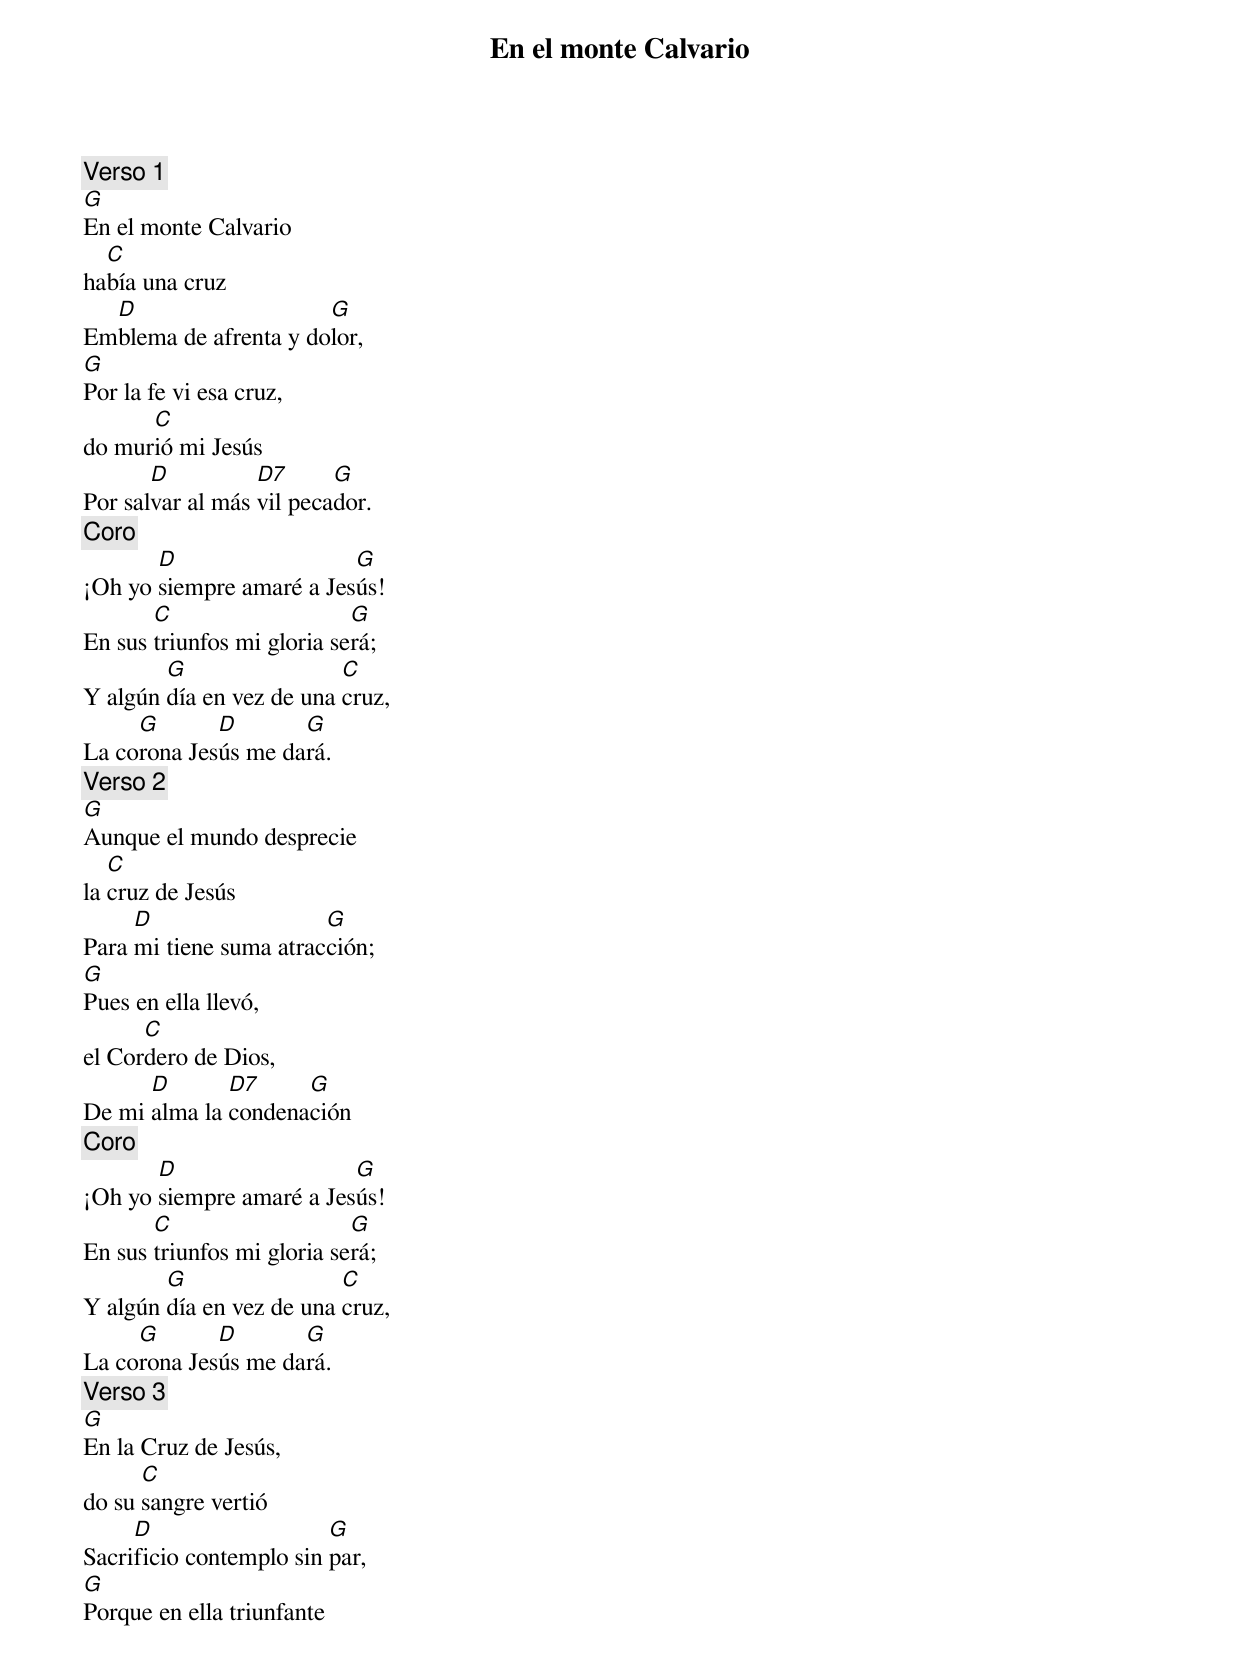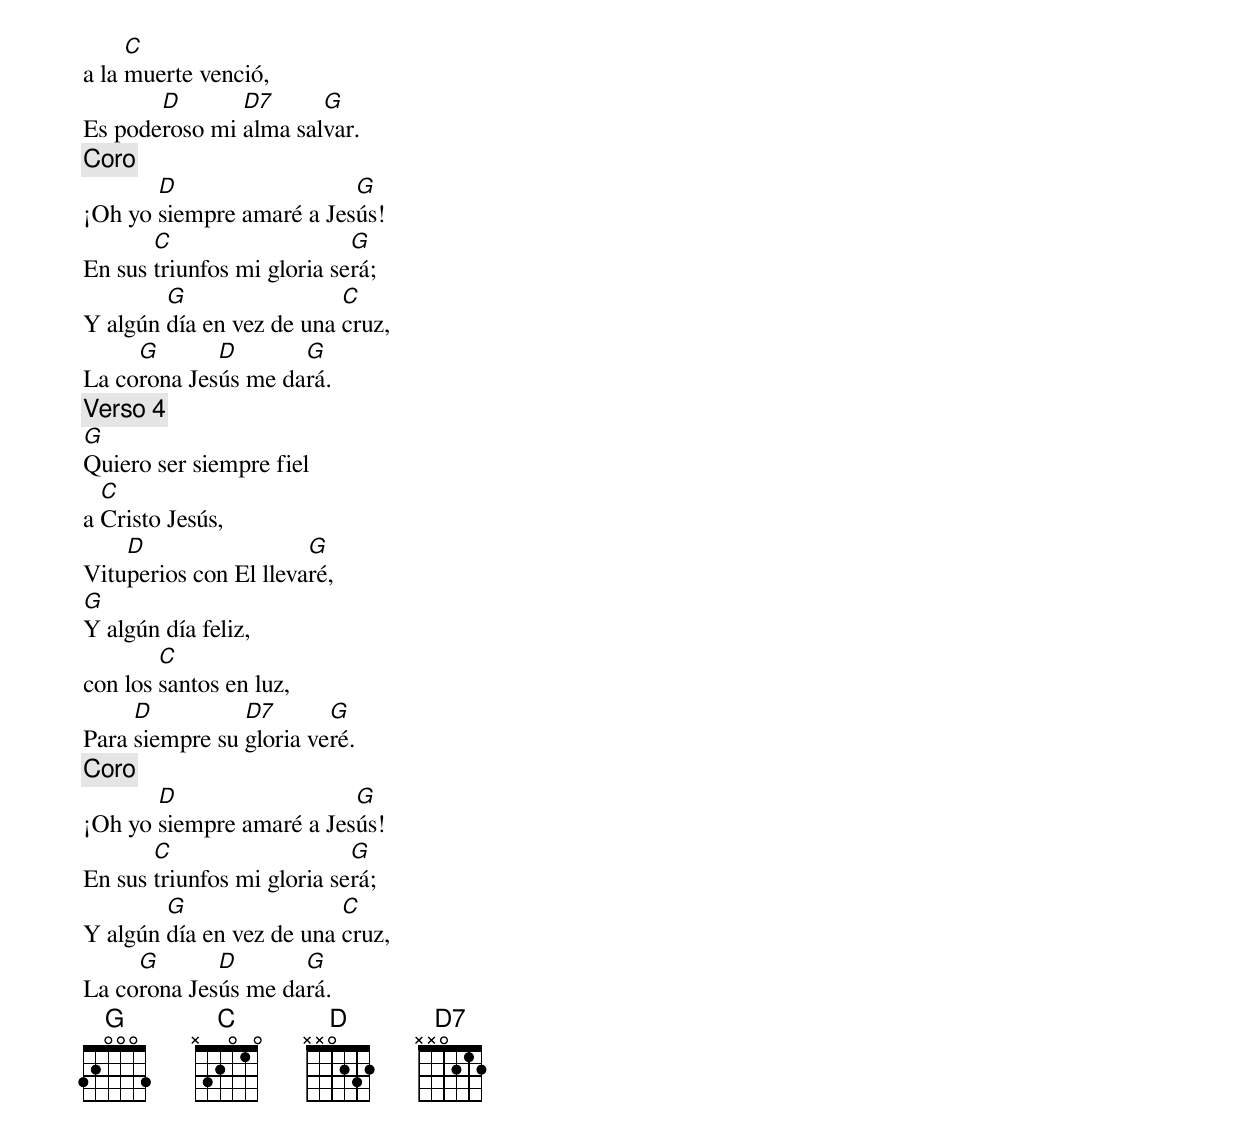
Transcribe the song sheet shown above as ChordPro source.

{title: En el monte Calvario}
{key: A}
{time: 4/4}
{comment: Verso 1}
[G]En el monte Calvario
ha[C]bía una cruz
Em[D]blema de afrenta y do[G]lor,
[G]Por la fe vi esa cruz,
do mur[C]ió mi Jesús
Por sal[D]var al más [D7]vil peca[G]dor.
{comment: Coro}
¡Oh yo [D]siempre amaré a Jes[G]ús!
En sus [C]triunfos mi gloria se[G]rá;
Y algún [G]día en vez de una [C]cruz,
La co[G]rona Jes[D]ús me da[G]rá.
{comment: Verso 2}
[G]Aunque el mundo desprecie
la [C]cruz de Jesús
Para [D]mi tiene suma atrac[G]ción;
[G]Pues en ella llevó,
el Cor[C]dero de Dios,
De mi [D]alma la [D7]condena[G]ción
{comment: Coro}
¡Oh yo [D]siempre amaré a Jes[G]ús!
En sus [C]triunfos mi gloria se[G]rá;
Y algún [G]día en vez de una [C]cruz,
La co[G]rona Jes[D]ús me da[G]rá.
{comment: Verso 3}
[G]En la Cruz de Jesús,
do su [C]sangre vertió
Sacri[D]ficio contemplo sin [G]par,
[G]Porque en ella triunfante
a la [C]muerte venció,
Es pode[D]roso mi [D7]alma sal[G]var.
{comment: Coro}
¡Oh yo [D]siempre amaré a Jes[G]ús!
En sus [C]triunfos mi gloria se[G]rá;
Y algún [G]día en vez de una [C]cruz,
La co[G]rona Jes[D]ús me da[G]rá.
{comment: Verso 4}
[G]Quiero ser siempre fiel
a [C]Cristo Jesús,
Vitu[D]perios con El lleva[G]ré,
[G]Y algún día feliz,
con los [C]santos en luz,
Para [D]siempre su [D7]gloria ve[G]ré.
{comment: Coro}
¡Oh yo [D]siempre amaré a Jes[G]ús!
En sus [C]triunfos mi gloria se[G]rá;
Y algún [G]día en vez de una [C]cruz,
La co[G]rona Jes[D]ús me da[G]rá.
